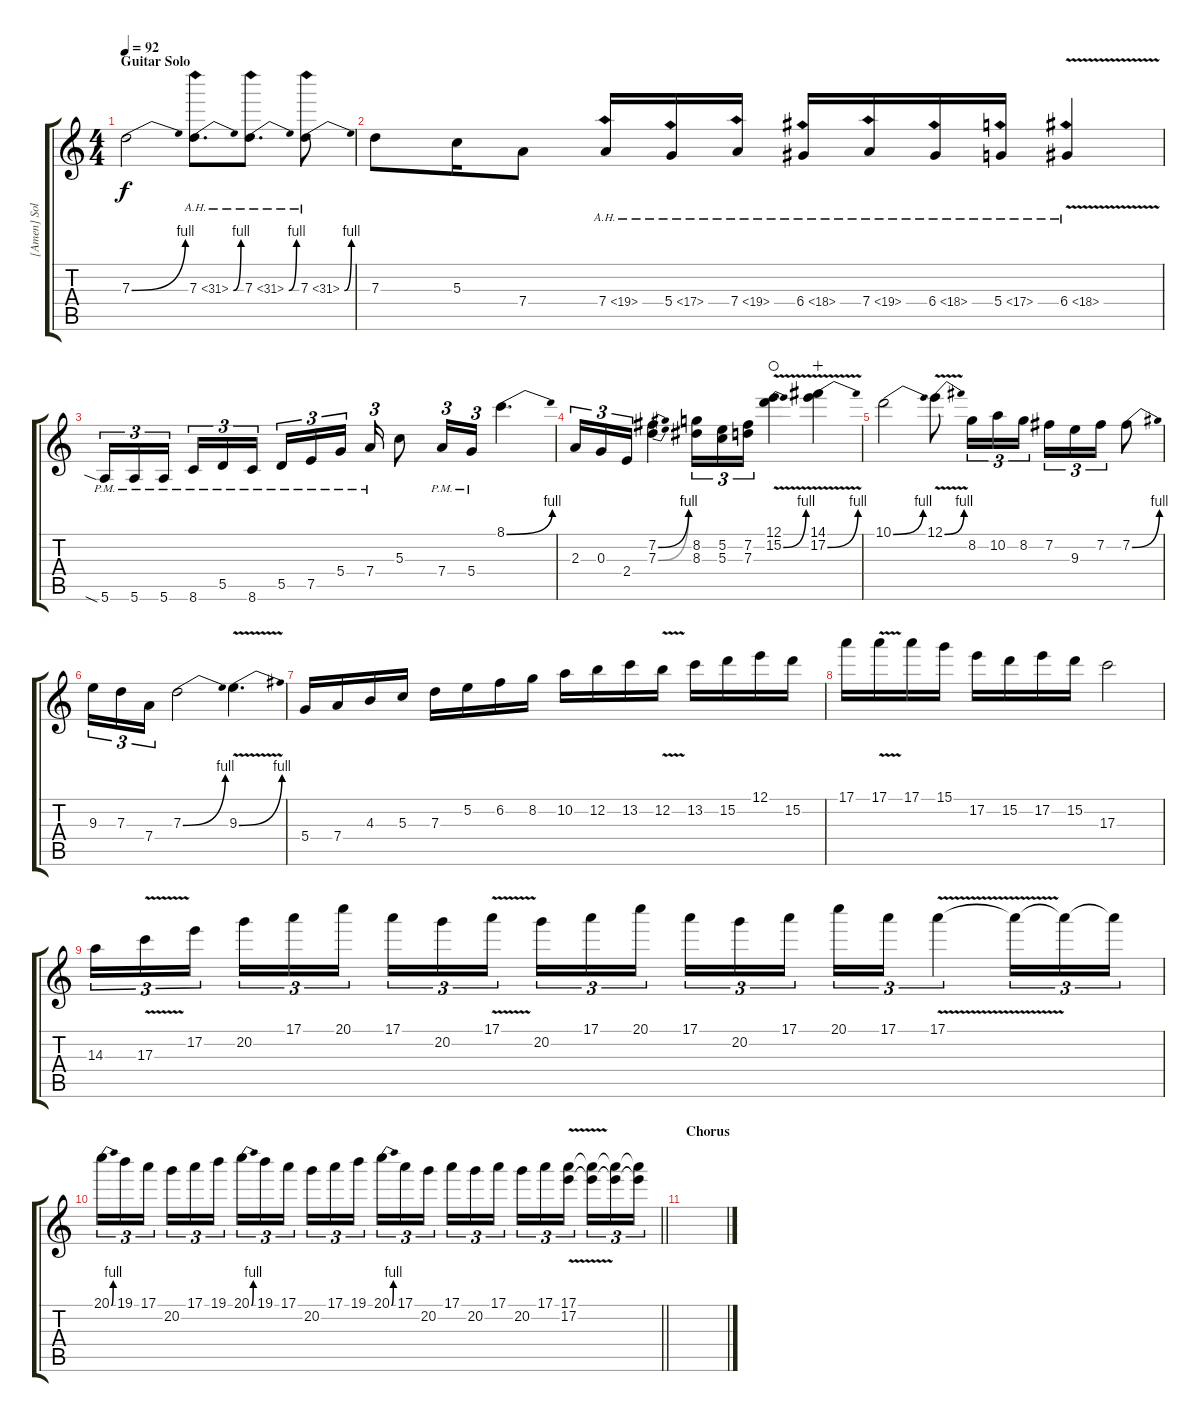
\track ("[Amen] Solo" "[Amen] Sol") {instrument distortionguitar}
\staff {score tabs}
\tuning (E4 B3 G3 D3 A2 E2) {hide}
\ts (4 4)
\section ("" "Guitar Solo")
\tempo 92
\clef g2
\ks c
7.3{be (bend 0 0 60 4)}.2{dy f} 7.3{be (bend 0 0 60 4) ah 24}.8{d} 7.3{be (bend 0 0 60 4) ah 24}.8{d} 7.3{be (bend 0 0 60 4) ah 24}.8 |
7.3.8 5.3.16 7.4.8 7.4{ah 12}.16 5.4{ah 12}.16 7.4{ah 12}.16 6.4{ah 12}.16 7.4{ah 12}.16 6.4{ah 12}.16 5.4{ah 12}.16 6.4{ah 12 v}.4 |
5.6{sia pm}.16{tu (3 2)} 5.6{pm}.16{tu (3 2)} 5.6{pm}.16{tu (3 2) beam splitsecondary} 8.6{pm}.16{tu (3 2)} 5.5{pm}.16{tu (3 2)} 8.6{pm}.16{tu (3 2)} 5.5{pm}.16{tu (3 2)} 7.5{pm}.16{tu (3 2)} 5.4{pm}.16{tu (3 2) beam splitsecondary} 7.4{pm}.16{tu (3 2)} 5.3.8 7.4{pm}.16{tu (3 2)} 5.4{pm}.16{tu (3 2)} 8.1{be (bend 0 0 60 4)}.4{d} |
2.3.16{tu (3 2)} 0.3.16{tu (3 2)} 2.4.16{tu (3 2)} (7.2{be (bend 0 0 60 4)} 7.3{be (bend 0 0 60 4)}).4 (8.2 8.3).16{tu (3 2)} (5.2 5.3).16{tu (3 2)} (7.2 7.3).16{tu (3 2)} (12.1 15.2{be (bend 0 0 60 4) v}).4{waho} (14.1 17.2{be (bend 0 0 60 4) v}).4{wahc} |
10.1{be (bend 0 0 60 4)}.2 12.1{be (bend 0 0 60 4) v}.8 8.2.16{tu (3 2)} 10.2.16{tu (3 2)} 8.2.16{tu (3 2)} 7.2.16{tu (3 2)} 9.3.16{tu (3 2)} 7.2.16{tu (3 2)} 7.2{be (bend 0 0 60 4)}.8 |
9.3.16{tu (3 2)} 7.3.16{tu (3 2)} 7.4.16{tu (3 2)} 7.3{be (bend 0 0 60 4)}.2 9.3{be (bend 0 0 60 4) v}.4{d} |
5.4.16 7.4.16 4.3.16 5.3.16 7.3.16 5.2.16 6.2.16 8.2.16 10.2.16 12.2.16 13.2.16 12.2{v}.16 13.2.16 15.2.16 12.1.16 15.2.16 |
17.1.16 17.1{v}.16 17.1.16 15.1.16 17.2.16 15.2.16 17.2.16 15.2.16 17.3.2 |
14.3.16{tu (3 2)} 17.3{v}.16{tu (3 2)} 17.2.16{tu (3 2) beam splitsecondary} 20.2.16{tu (3 2)} 17.1.16{tu (3 2)} 20.1.16{tu (3 2)} 17.1.16{tu (3 2)} 20.2.16{tu (3 2)} 17.1{v}.16{tu (3 2) beam splitsecondary} 20.2.16{tu (3 2)} 17.1.16{tu (3 2)} 20.1.16{tu (3 2)} 17.1.16{tu (3 2)} 20.2.16{tu (3 2)} 17.1.16{tu (3 2) beam splitsecondary} 20.1.16{tu (3 2)} 17.1.16{tu (3 2)} 17.1{v}.4{tu (3 2)} 17.1{t}.16{tu (3 2)} 17.1{t}.16{tu (3 2)} 17.1{t}.16{tu (3 2)} |
\barLineRight lightlight
20.1{be (bend 0 0 60 4)}.16{tu (3 2)} 19.1.16{tu (3 2)} 17.1.16{tu (3 2) beam splitsecondary} 20.2.16{tu (3 2)} 17.1.16{tu (3 2)} 19.1.16{tu (3 2)} 20.1{be (bend 0 0 60 4)}.16{tu (3 2)} 19.1.16{tu (3 2)} 17.1.16{tu (3 2) beam splitsecondary} 20.2.16{tu (3 2)} 17.1.16{tu (3 2)} 19.1.16{tu (3 2)} 20.1{be (bend 0 0 60 4)}.16{tu (3 2)} 17.1.16{tu (3 2)} 20.2.16{tu (3 2) beam splitsecondary} 17.1.16{tu (3 2)} 20.2.16{tu (3 2)} 17.1.16{tu (3 2)} 20.2.16{tu (3 2)} 17.1.16{tu (3 2)} (17.1 17.2{v}).16{tu (3 2) beam splitsecondary} (17.1{t} 17.2{t}).16{tu (3 2)} (17.1{t} 17.2{t}).16{tu (3 2)} (17.1{t} 17.2{t}).16{tu (3 2)} |
\section ("" "Chorus")
